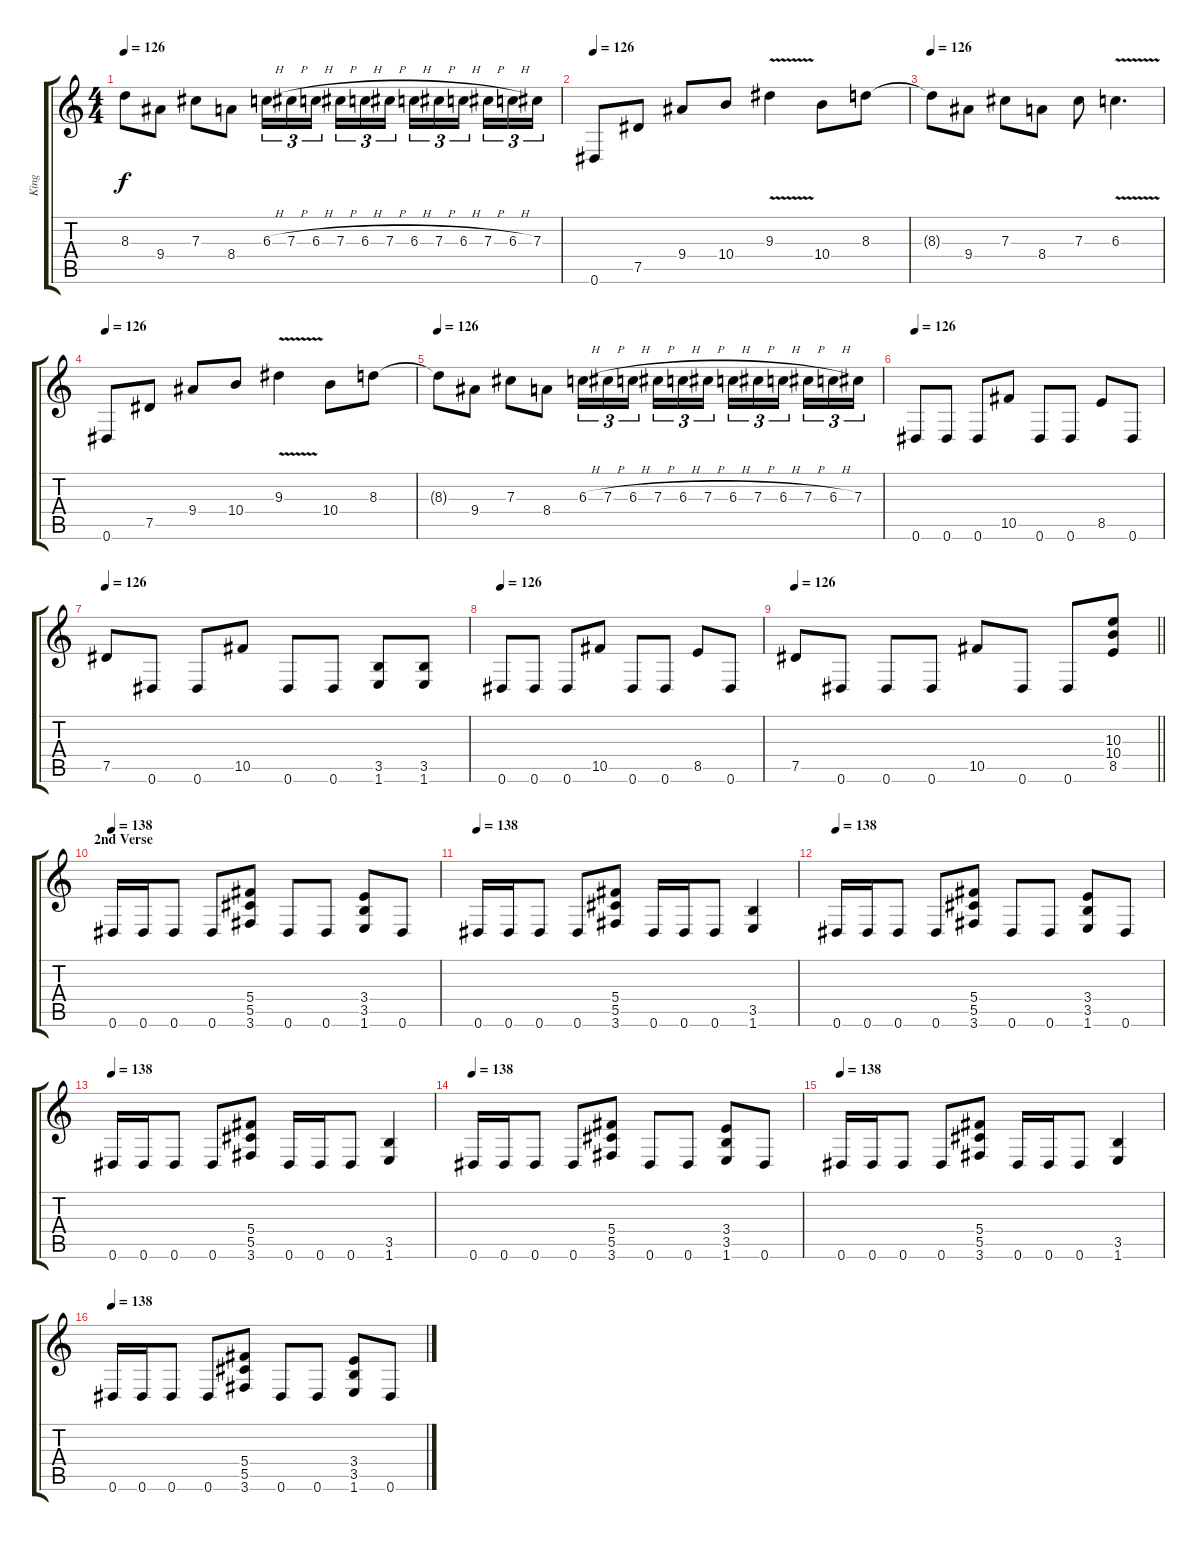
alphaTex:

\track ("King" "King") {instrument distortionguitar}
\staff {score tabs}
\tuning (Eb4 Bb3 Gb3 Db3 Ab2 Eb2) {hide}
\ts (4 4)
\tempo 126
\clef g2
\ks c
8.3{t}.8{dy f} 9.4.8 7.3.8 8.4.8 6.3{h}.16{tu (3 2)} 7.3{h}.16{tu (3 2)} 6.3{h}.16{tu (3 2)} 7.3{h}.16{tu (3 2)} 6.3{h}.16{tu (3 2)} 7.3{h}.16{tu (3 2)} 6.3{h}.16{tu (3 2)} 7.3{h}.16{tu (3 2)} 6.3{h}.16{tu (3 2)} 7.3{h}.16{tu (3 2)} 6.3{h}.16{tu (3 2)} 7.3.16{tu (3 2)} |
\tempo 126
0.6.8 7.5.8 9.4.8 10.4.8 9.3{v}.4 10.4.8 8.3.8 |
\tempo 126
8.3{t}.8 9.4.8 7.3.8 8.4.8 7.3.8 6.3{v}.4{d} |
\tempo 126
0.6.8 7.5.8 9.4.8 10.4.8 9.3{v}.4 10.4.8 8.3.8 |
\tempo 126
8.3{t}.8 9.4.8 7.3.8 8.4.8 6.3{h}.16{tu (3 2)} 7.3{h}.16{tu (3 2)} 6.3{h}.16{tu (3 2)} 7.3{h}.16{tu (3 2)} 6.3{h}.16{tu (3 2)} 7.3{h}.16{tu (3 2)} 6.3{h}.16{tu (3 2)} 7.3{h}.16{tu (3 2)} 6.3{h}.16{tu (3 2)} 7.3{h}.16{tu (3 2)} 6.3{h}.16{tu (3 2)} 7.3.16{tu (3 2)} |
\tempo 126
0.6.8 0.6.8 0.6.8 10.5.8 0.6.8 0.6.8 8.5.8 0.6.8 |
\tempo 126
7.5.8 0.6.8 0.6.8 10.5.8 0.6.8 0.6.8 (3.5 1.6).8 (3.5 1.6).8 |
\tempo 126
0.6.8 0.6.8 0.6.8 10.5.8 0.6.8 0.6.8 8.5.8 0.6.8 |
\tempo 126
\barLineRight lightlight
7.5.8 0.6.8 0.6.8 0.6.8 10.5.8 0.6.8 0.6.8 (10.3 10.4 8.5).8 |
\section ("" "2nd Verse")
\tempo 138
0.6.16 0.6.16 0.6.8 0.6.8 (5.4 5.5 3.6).8 0.6.8 0.6.8 (3.4 3.5 1.6).8 0.6.8 |
\tempo 138
0.6.16 0.6.16 0.6.8 0.6.8 (5.4 5.5 3.6).8 0.6.16 0.6.16 0.6.8 (3.5 1.6).4 |
\tempo 138
0.6.16 0.6.16 0.6.8 0.6.8 (5.4 5.5 3.6).8 0.6.8 0.6.8 (3.4 3.5 1.6).8 0.6.8 |
\tempo 138
0.6.16 0.6.16 0.6.8 0.6.8 (5.4 5.5 3.6).8 0.6.16 0.6.16 0.6.8 (3.5 1.6).4 |
\tempo 138
0.6.16 0.6.16 0.6.8 0.6.8 (5.4 5.5 3.6).8 0.6.8 0.6.8 (3.4 3.5 1.6).8 0.6.8 |
\tempo 138
0.6.16 0.6.16 0.6.8 0.6.8 (5.4 5.5 3.6).8 0.6.16 0.6.16 0.6.8 (3.5 1.6).4 |
\tempo 138
0.6.16 0.6.16 0.6.8 0.6.8 (5.4 5.5 3.6).8 0.6.8 0.6.8 (3.4 3.5 1.6).8 0.6.8
